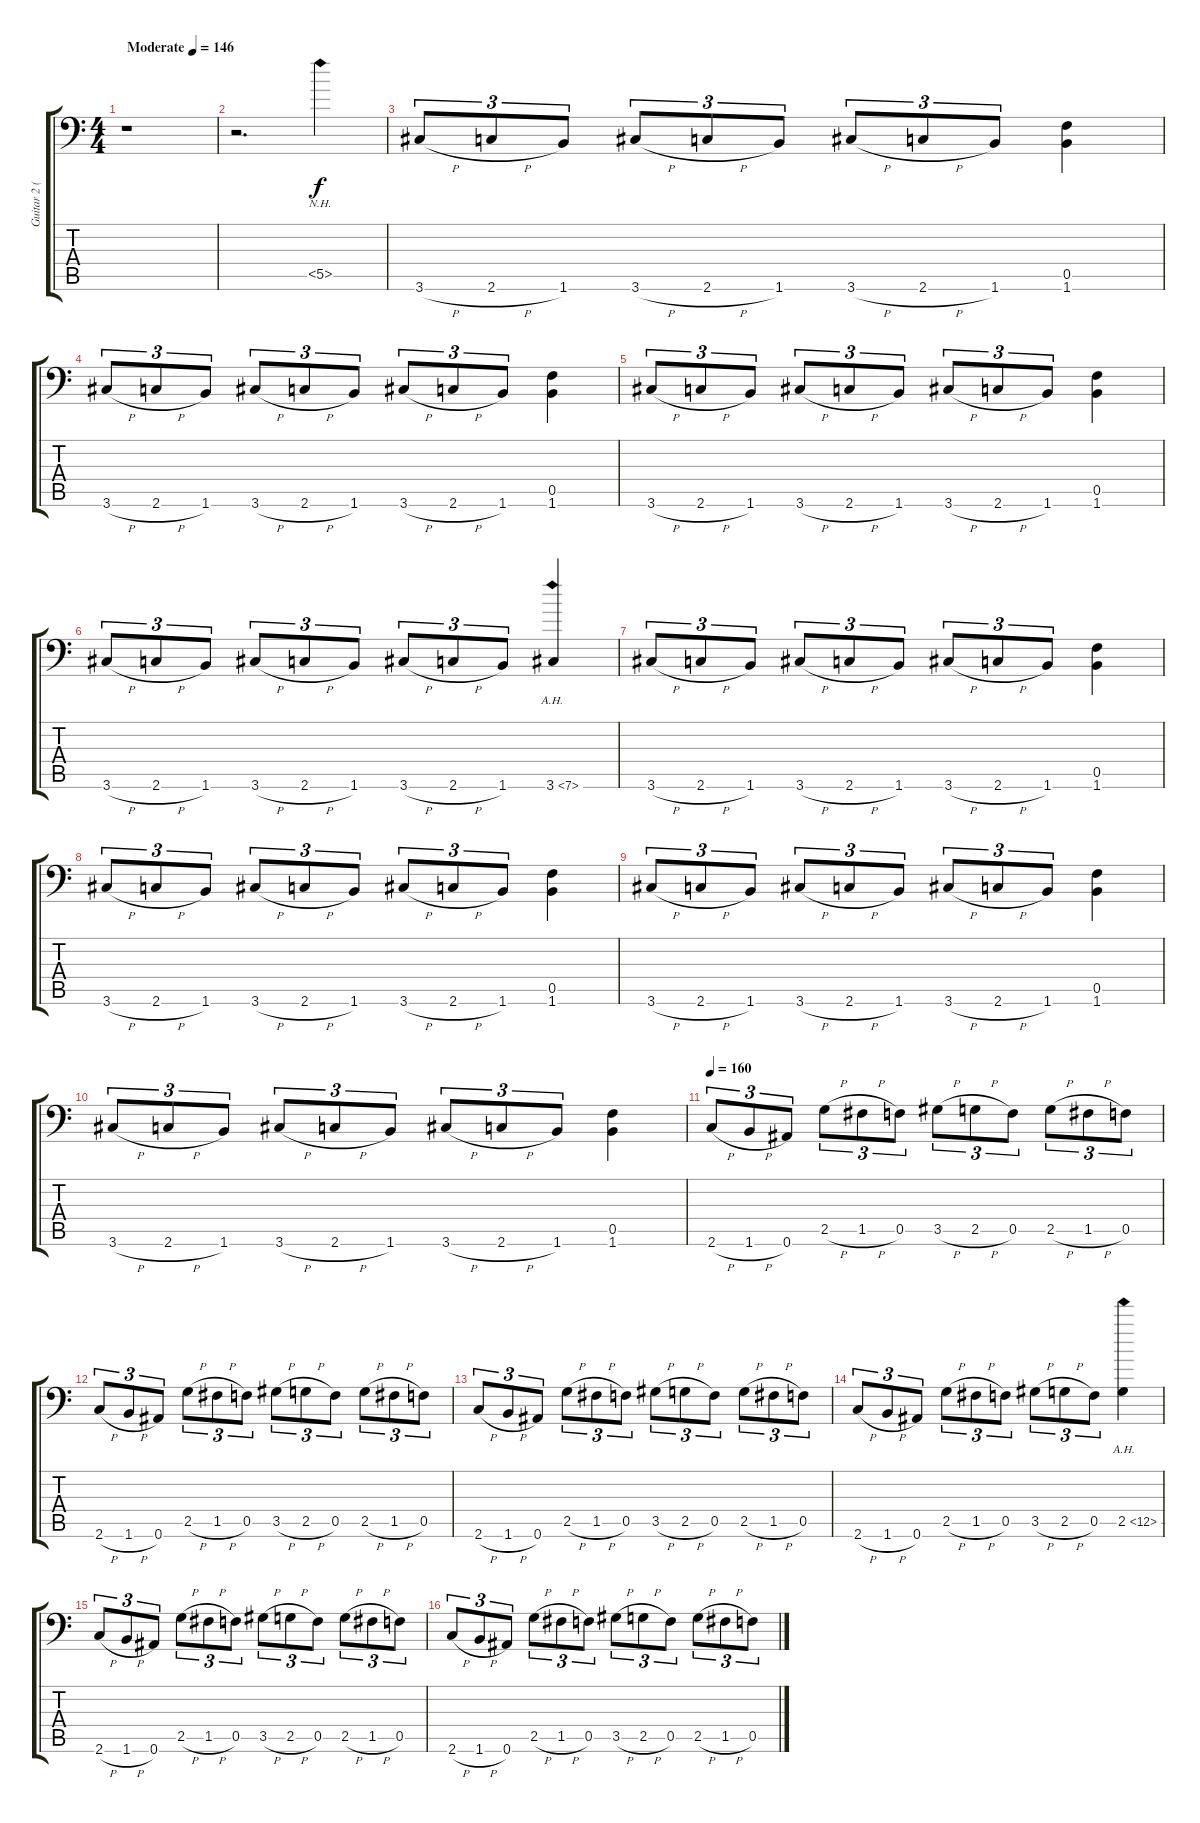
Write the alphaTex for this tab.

\track ("Guitar 2 (Left)" "Guitar 2 (") {instrument distortionguitar}
\staff {score tabs}
\tuning (C4 G3 Eb3 Bb2 F2 Bb1) {hide}
\ts (4 4)
\tempo (146 "Moderate")
\clef f4
\ks c
r.1{dy f instrument distortionguitar} |
r.2{d} 5.5{nh}.4 |
3.6{h}.8{tu (3 2)} 2.6{h}.8{tu (3 2)} 1.6.8{tu (3 2)} 3.6{h}.8{tu (3 2)} 2.6{h}.8{tu (3 2)} 1.6.8{tu (3 2)} 3.6{h}.8{tu (3 2)} 2.6{h}.8{tu (3 2)} 1.6.8{tu (3 2)} (0.5 1.6).4 |
3.6{h}.8{tu (3 2)} 2.6{h}.8{tu (3 2)} 1.6.8{tu (3 2)} 3.6{h}.8{tu (3 2)} 2.6{h}.8{tu (3 2)} 1.6.8{tu (3 2)} 3.6{h}.8{tu (3 2)} 2.6{h}.8{tu (3 2)} 1.6.8{tu (3 2)} (0.5 1.6).4 |
3.6{h}.8{tu (3 2)} 2.6{h}.8{tu (3 2)} 1.6.8{tu (3 2)} 3.6{h}.8{tu (3 2)} 2.6{h}.8{tu (3 2)} 1.6.8{tu (3 2)} 3.6{h}.8{tu (3 2)} 2.6{h}.8{tu (3 2)} 1.6.8{tu (3 2)} (0.5 1.6).4 |
3.6{h}.8{tu (3 2)} 2.6{h}.8{tu (3 2)} 1.6.8{tu (3 2)} 3.6{h}.8{tu (3 2)} 2.6{h}.8{tu (3 2)} 1.6.8{tu (3 2)} 3.6{h}.8{tu (3 2)} 2.6{h}.8{tu (3 2)} 1.6.8{tu (3 2)} 3.6{ah 4}.4 |
3.6{h}.8{tu (3 2)} 2.6{h}.8{tu (3 2)} 1.6.8{tu (3 2)} 3.6{h}.8{tu (3 2)} 2.6{h}.8{tu (3 2)} 1.6.8{tu (3 2)} 3.6{h}.8{tu (3 2)} 2.6{h}.8{tu (3 2)} 1.6.8{tu (3 2)} (0.5 1.6).4 |
3.6{h}.8{tu (3 2)} 2.6{h}.8{tu (3 2)} 1.6.8{tu (3 2)} 3.6{h}.8{tu (3 2)} 2.6{h}.8{tu (3 2)} 1.6.8{tu (3 2)} 3.6{h}.8{tu (3 2)} 2.6{h}.8{tu (3 2)} 1.6.8{tu (3 2)} (0.5 1.6).4 |
3.6{h}.8{tu (3 2)} 2.6{h}.8{tu (3 2)} 1.6.8{tu (3 2)} 3.6{h}.8{tu (3 2)} 2.6{h}.8{tu (3 2)} 1.6.8{tu (3 2)} 3.6{h}.8{tu (3 2)} 2.6{h}.8{tu (3 2)} 1.6.8{tu (3 2)} (0.5 1.6).4 |
3.6{h}.8{tu (3 2)} 2.6{h}.8{tu (3 2)} 1.6.8{tu (3 2)} 3.6{h}.8{tu (3 2)} 2.6{h}.8{tu (3 2)} 1.6.8{tu (3 2)} 3.6{h}.8{tu (3 2)} 2.6{h}.8{tu (3 2)} 1.6.8{tu (3 2)} (0.5 1.6).4 |
\tempo 160
2.6{h}.8{tu (3 2)} 1.6{h}.8{tu (3 2)} 0.6.8{tu (3 2)} 2.5{h}.8{tu (3 2)} 1.5{h}.8{tu (3 2)} 0.5.8{tu (3 2)} 3.5{h}.8{tu (3 2)} 2.5{h}.8{tu (3 2)} 0.5.8{tu (3 2)} 2.5{h}.8{tu (3 2)} 1.5{h}.8{tu (3 2)} 0.5.8{tu (3 2)} |
2.6{h}.8{tu (3 2)} 1.6{h}.8{tu (3 2)} 0.6.8{tu (3 2)} 2.5{h}.8{tu (3 2)} 1.5{h}.8{tu (3 2)} 0.5.8{tu (3 2)} 3.5{h}.8{tu (3 2)} 2.5{h}.8{tu (3 2)} 0.5.8{tu (3 2)} 2.5{h}.8{tu (3 2)} 1.5{h}.8{tu (3 2)} 0.5.8{tu (3 2)} |
2.6{h}.8{tu (3 2)} 1.6{h}.8{tu (3 2)} 0.6.8{tu (3 2)} 2.5{h}.8{tu (3 2)} 1.5{h}.8{tu (3 2)} 0.5.8{tu (3 2)} 3.5{h}.8{tu (3 2)} 2.5{h}.8{tu (3 2)} 0.5.8{tu (3 2)} 2.5{h}.8{tu (3 2)} 1.5{h}.8{tu (3 2)} 0.5.8{tu (3 2)} |
2.6{h}.8{tu (3 2)} 1.6{h}.8{tu (3 2)} 0.6.8{tu (3 2)} 2.5{h}.8{tu (3 2)} 1.5{h}.8{tu (3 2)} 0.5.8{tu (3 2)} 3.5{h}.8{tu (3 2)} 2.5{h}.8{tu (3 2)} 0.5.8{tu (3 2)} 2.5{ah 10}.4 |
2.6{h}.8{tu (3 2)} 1.6{h}.8{tu (3 2)} 0.6.8{tu (3 2)} 2.5{h}.8{tu (3 2)} 1.5{h}.8{tu (3 2)} 0.5.8{tu (3 2)} 3.5{h}.8{tu (3 2)} 2.5{h}.8{tu (3 2)} 0.5.8{tu (3 2)} 2.5{h}.8{tu (3 2)} 1.5{h}.8{tu (3 2)} 0.5.8{tu (3 2)} |
2.6{h}.8{tu (3 2)} 1.6{h}.8{tu (3 2)} 0.6.8{tu (3 2)} 2.5{h}.8{tu (3 2)} 1.5{h}.8{tu (3 2)} 0.5.8{tu (3 2)} 3.5{h}.8{tu (3 2)} 2.5{h}.8{tu (3 2)} 0.5.8{tu (3 2)} 2.5{h}.8{tu (3 2)} 1.5{h}.8{tu (3 2)} 0.5.8{tu (3 2)}
